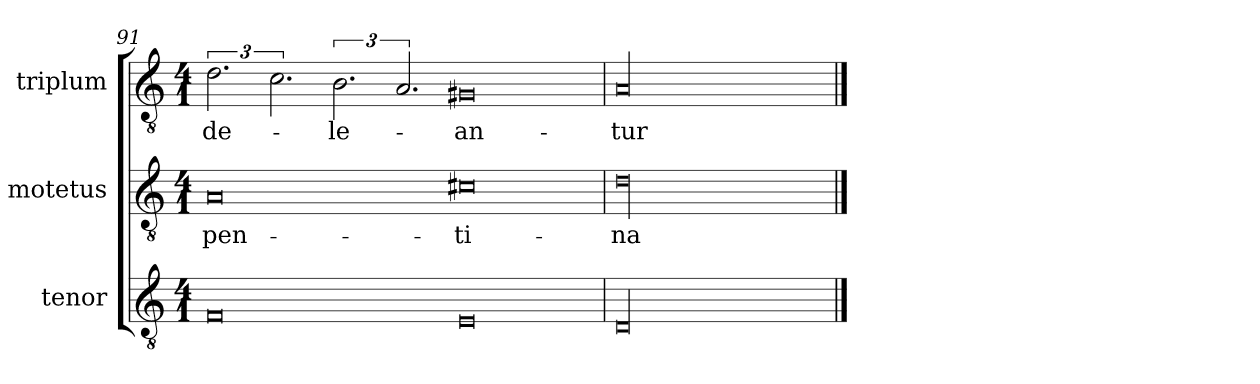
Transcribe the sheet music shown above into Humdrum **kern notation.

**kern	**kern	**text	**kern	**text
*part3	*part2	*part2	*part1	*part1
*staff3	*staff2	*staff2	*staff1	*staff1
*I"tenor	*I"motetus	*	*I"triplum	*
*I'T	*	*	*	*
*clefGv2	*clefGv2	*	*clefGv2	*
*k[]	*k[]	*	*k[]	*
*C:	*C:	*	*C:	*
*M4/1	*M4/1	*	*M4/1	*
=91	=91	=91	=91	=91
0F/	0A/	-pen-	3.d\	de-
.	.	.	3.c\	.
.	.	.	3.B\	-le-
.	.	.	3.A/	.
0E/	0c#X\	-ti-	0G#X/	-an-
=92	=92	=92	=92	=92
00D/	00d\	-na	00A/	-tur
==	==	==	==	==
*-	*-	*-	*-	*-
